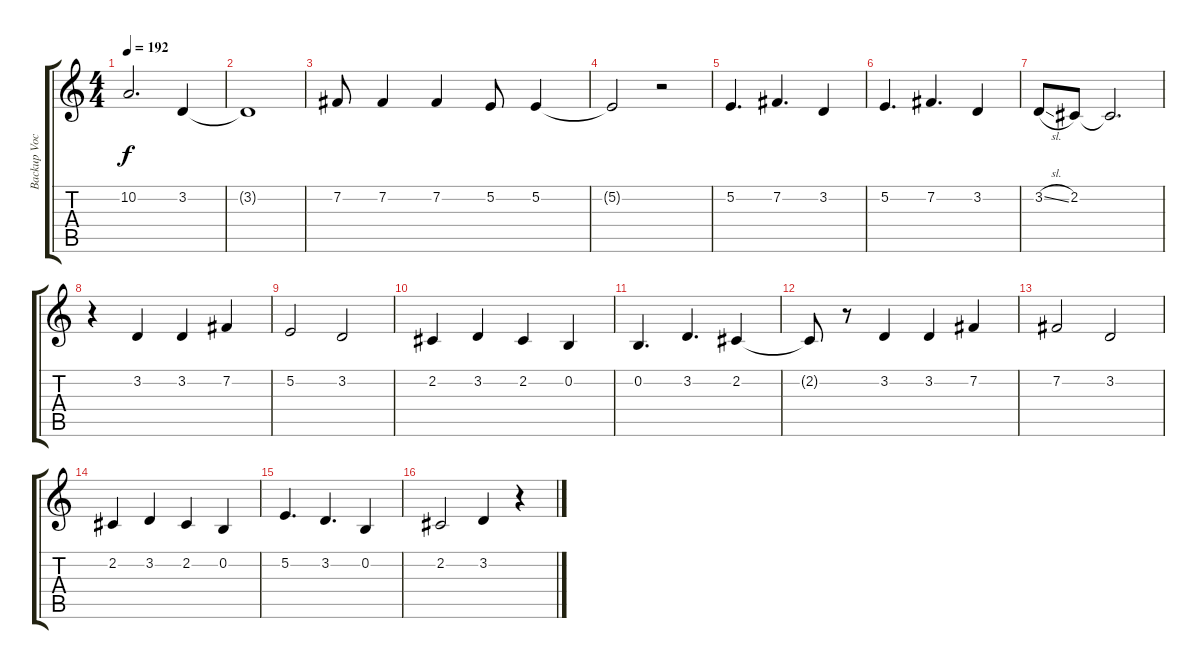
\track ("Backup Vocals" "Backup Voc") {instrument fx1rain}
\staff {score tabs}
\tuning (E4 B3 G3 D3 A2 E2) {hide}
\ts (4 4)
\tempo 192
\clef g2
\ks c
10.2.2{d dy f} 3.2.4 |
3.2{t}.1 |
7.2.8 7.2.4 7.2.4 5.2.8 5.2.4 |
5.2{t}.2 r.2 |
5.2.4{d} 7.2.4{d} 3.2.4 |
5.2.4{d} 7.2.4{d} 3.2.4 |
3.2{sl}.8 2.2.8 2.2{t}.2{d} |
r.4 3.2.4 3.2.4 7.2.4 |
5.2.2 3.2.2 |
2.2.4 3.2.4 2.2.4 0.2.4 |
0.2.4{d} 3.2.4{d} 2.2.4 |
2.2{t}.8 r.8 3.2.4 3.2.4 7.2.4 |
7.2.2 3.2.2 |
2.2.4 3.2.4 2.2.4 0.2.4 |
5.2.4{d} 3.2.4{d} 0.2.4 |
2.2.2 3.2.4 r.4
